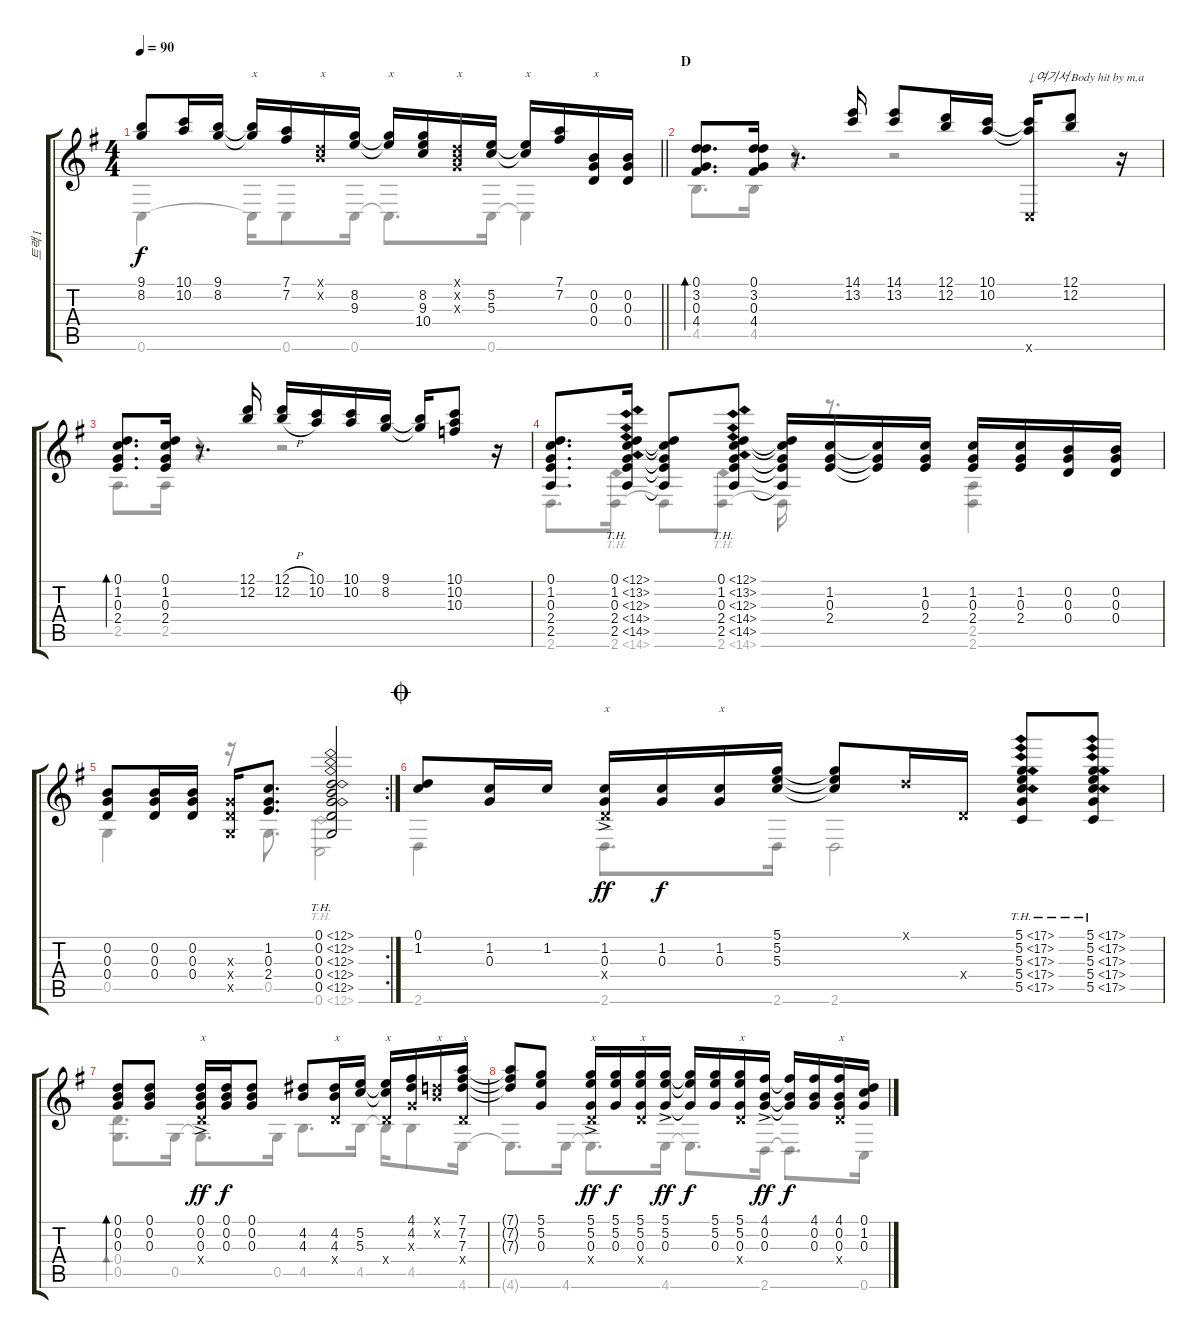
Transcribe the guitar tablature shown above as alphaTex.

\track ("트랙 1" "트랙 1") {instrument acousticguitarsteel}
\staff {score tabs}
\tuning (D4 B3 G3 D3 G2 C2) {hide}
\voice
\ts (4 4)
\tempo 90
\clef g2
\barLineRight lightlight
\ks g
(9.1 8.2).8{dy f} (10.1 10.2).16 (9.1 8.2).16 (9.1{t} 8.2{t}).16{txt "x"} (7.1 7.2).16 (0.1{x} 0.2{x}).16{txt "x"} (8.2 9.3).16 (8.2{t} 9.3{t}).16{txt "x"} (8.2 9.3 10.4).16 (0.1{x} 0.2{x} 0.3{x}).16{txt "x"} (5.2 5.3).16 (5.2{t} 5.3{t}).16{txt "x"} (7.1 7.2).16 (0.2 0.3 0.4).16{txt "x"} (0.2 0.3 0.4).16 |
\section ("" "D")
(0.1 3.2 0.3 4.4).8{d bd 120} (0.1 3.2 0.3 4.4).16 r.8{d} (14.1 13.2).16 (14.1 13.2).8 (12.1 12.2).16 (10.1 10.2).16 (10.1{t} 10.2{t} 0.6{x}).16{txt "↓여기서 Body hit by m,a"} (12.1 12.2).8 r.16 |
(0.1 1.2 0.3 2.4).8{d bd 120} (0.1 1.2 0.3 2.4).16 r.8{d} (12.1 12.2).16 (12.1{h} 12.2{h}).16 (10.1 10.2).16 (10.1 10.2).16 (9.1 8.2).16 (9.1{t} 8.2{t}).16 (10.1 10.2 10.3).8 r.16 |
(0.1 1.2 0.3 2.4 2.5).8{d} (0.1{th 12} 1.2{th 12} 0.3{th 12} 2.4{th 12} 2.5{th 12}).16 (0.1{t} 1.2{t} 0.3{t} 2.4{t} 2.5{t}).8 (0.1{th 12} 1.2{th 12} 0.3{th 12} 2.4{th 12} 2.5{th 12}).8 (0.1{t} 1.2{t} 0.3{t} 2.4{t} 2.5{t}).16 (1.2 0.3 2.4).16 (1.2{t} 0.3{t} 2.4{t}).16 (1.2 0.3 2.4).16 (1.2 0.3 2.4).16 (1.2 0.3 2.4).16 (0.2 0.3 0.4).16 (0.2 0.3 0.4).16 |
\rc 2
(0.2 0.3 0.4).8 (0.2 0.3 0.4).16 (0.2 0.3 0.4).16 (0.3{x} 0.4{x} 0.5{x}).16 (1.2 0.3 2.4).8{d} (0.1{th 12} 0.2{th 12} 0.3{th 12} 0.4{th 12} 0.5{th 12}).2 |
\jump coda
(0.1 1.2).8 (1.2 0.3).16 1.2.16 (1.2{ac} 0.3{ac} 0.4{ac x}).16{txt "x" dy ff} (1.2 0.3).16{dy f} (1.2 0.3).16{txt "x"} (5.1 5.2 5.3).16 (5.1{t} 5.2{t} 5.3{t}).8 0.1{x}.16 0.4{x}.16 (5.1{th 12} 5.2{th 12} 5.3{th 12} 5.4{th 12} 5.5{th 12}).8 (5.1{th 12} 5.2{th 12} 5.3{th 12} 5.4{th 12} 5.5{th 12}).8 |
(0.1 0.2 0.3).8{bd 120} (0.1 0.2 0.3).8 (0.1{ac} 0.2{ac} 0.3{ac} 0.4{ac x}).16{txt "x" dy ff} (0.1 0.2 0.3).16{dy f} (0.1 0.2 0.3).8 (4.2 4.3).8 (4.2 4.3 0.4{x}).16{txt "x"} (5.2 5.3).16 (5.2{t} 5.3{t} 0.4{x}).16{txt "x"} (4.1 4.2 0.3{x}).16 (0.1{x} 0.2{x}).16{txt "x"} (7.1 7.2 7.3 0.4{x}).16{txt "x"} |
(7.1{t} 7.2{t} 7.3{t}).8 (5.1 5.2 0.3).8 (5.1{ac} 5.2{ac} 0.3{ac} 0.4{ac x}).16{txt "x" dy ff} (5.1 5.2 0.3).16{dy f} (5.1 5.2 0.3 0.4{x}).16{txt "x"} (5.1{ac} 5.2{ac} 0.3{ac}).16{dy ff} (5.1{t} 5.2{t} 0.3{t}).16{dy f} (5.1 5.2 0.3).16 (5.1 5.2 0.3 0.4{x}).16{txt "x"} (4.1{ac} 0.2{ac} 0.3{ac}).16{dy ff} (4.1{t} 0.2{t} 0.3{t}).16{dy f} (4.1 0.2 0.3).16 (4.1 0.2 0.3 0.4{x}).16{txt "x"} (0.1 1.2 0.3).16
\voice
\clef g2
\ottava regular
\simile none
\barLineRight lightlight
\ks g
0.6.4{dy f} 0.6{t}.16 0.6.8 0.6.16 0.6{t}.8{d} 0.6.16 0.6{t}.4 |
4.5.8{d} 4.5.16 r.4 r.2 |
2.5.8{d} 2.5.16 r.4 r.2 |
2.6.8{d} 2.6{th 12}.16 2.6{t}.8 2.6{th 12}.8 2.6{t}.16 r.8{d} (2.5 2.6).4 |
0.5.4 r.16 0.5.8{d} 0.6{th 12}.2 |
2.6.4 2.6.8{d} 2.6.16 2.6.2 |
(0.4 0.5).8{d bd 120} 0.5.16 0.5{t}.8{d} 0.5.16 4.5.8{d} 4.5.16 4.5{t}.16 4.5.8 4.6.16 |
4.6{t}.8{d} 4.6.16 4.6{t}.8{d} 4.6.16 4.6{t}.8{d} 2.6.16 2.6{t}.8{d} 0.6.16
